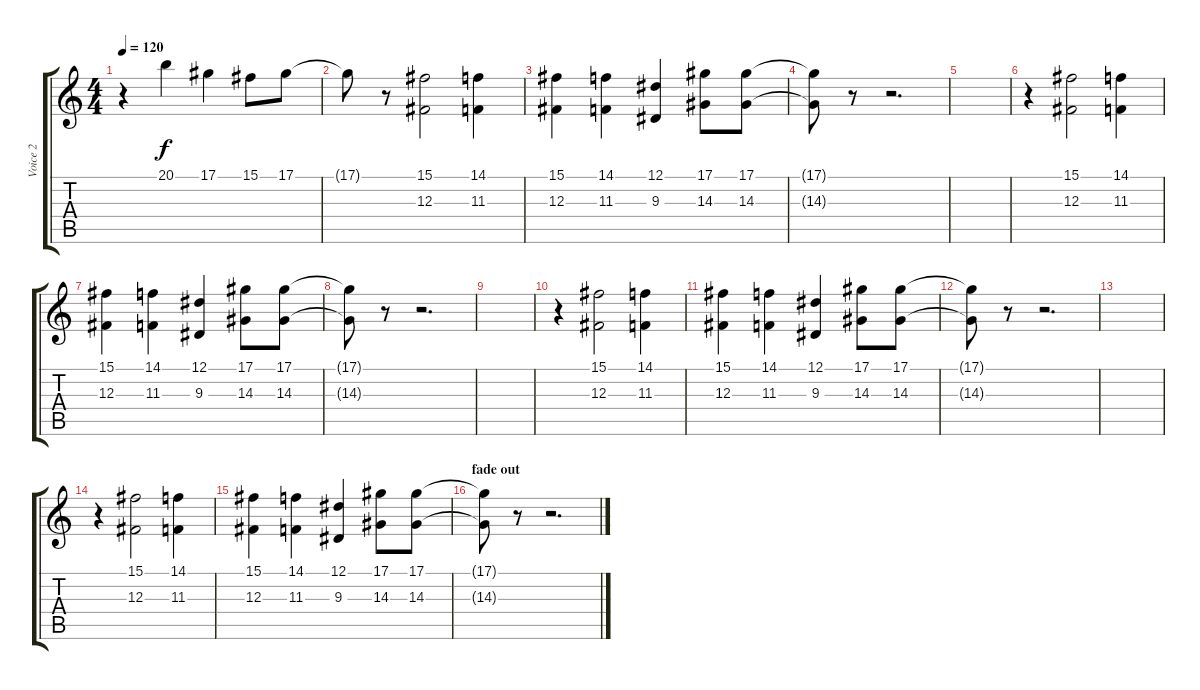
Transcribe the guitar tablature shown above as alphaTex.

\track ("Voice 2" "Voice 2") {instrument clarinet}
\staff {score tabs}
\tuning (Eb4 Bb3 Gb3 Db3 Ab2 Eb2) {hide}
\ts (4 4)
\tempo 120
\clef g2
\ks c
r.4{dy f} 20.1.4 17.1.4 15.1.8 17.1.8 |
17.1{t}.8 r.8 (15.1 12.3).2 (14.1 11.3).4 |
(15.1 12.3).4 (14.1 11.3).4 (12.1 9.3).4 (17.1 14.3).8 (17.1 14.3).8 |
(17.1{t} 14.3{t}).8 r.8 r.2{d} |
|
r.4 (15.1 12.3).2 (14.1 11.3).4 |
(15.1 12.3).4 (14.1 11.3).4 (12.1 9.3).4 (17.1 14.3).8 (17.1 14.3).8 |
(17.1{t} 14.3{t}).8 r.8 r.2{d} |
|
r.4 (15.1 12.3).2 (14.1 11.3).4 |
(15.1 12.3).4 (14.1 11.3).4 (12.1 9.3).4 (17.1 14.3).8 (17.1 14.3).8 |
(17.1{t} 14.3{t}).8 r.8 r.2{d} |
|
r.4 (15.1 12.3).2 (14.1 11.3).4 |
(15.1 12.3).4 (14.1 11.3).4 (12.1 9.3).4 (17.1 14.3).8 (17.1 14.3).8 |
\section ("" "fade out")
(17.1{t} 14.3{t}).8{volume 7} r.8 r.2{d}
